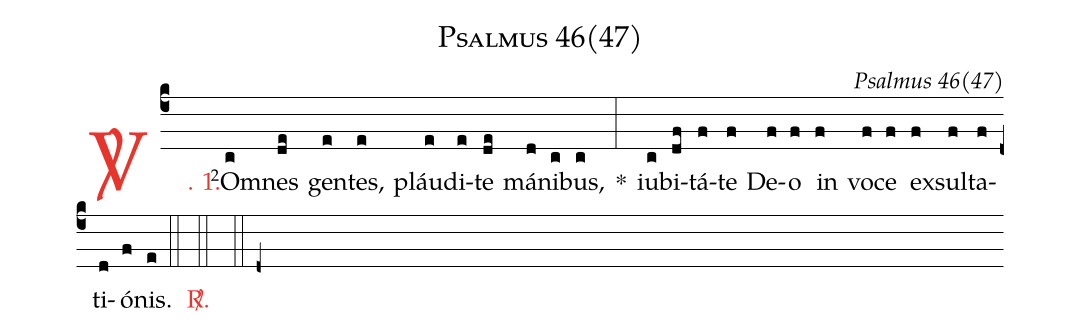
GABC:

name: Psalmus 46(47);
commentary: Psalmus 46(47);
%%
(c4)

<c><sp>V/</sp>. 1.</c>() <v>\VSup{2}</v>Om(c)nes(de) gen(e)tes,(e) pláu(e)di(e)te(de) má(d)ni(c)bus,(c) *(:) iu(c)bi(df)tá(f)te(f) De(f)o(f) in(f) vo(f)ce(f) ex(f)sul(f)ta(f)ti(d)ó(f)nis.(e)

(::)

<c><sp>R/</sp>.</c>(::)

(::)

(d+)
